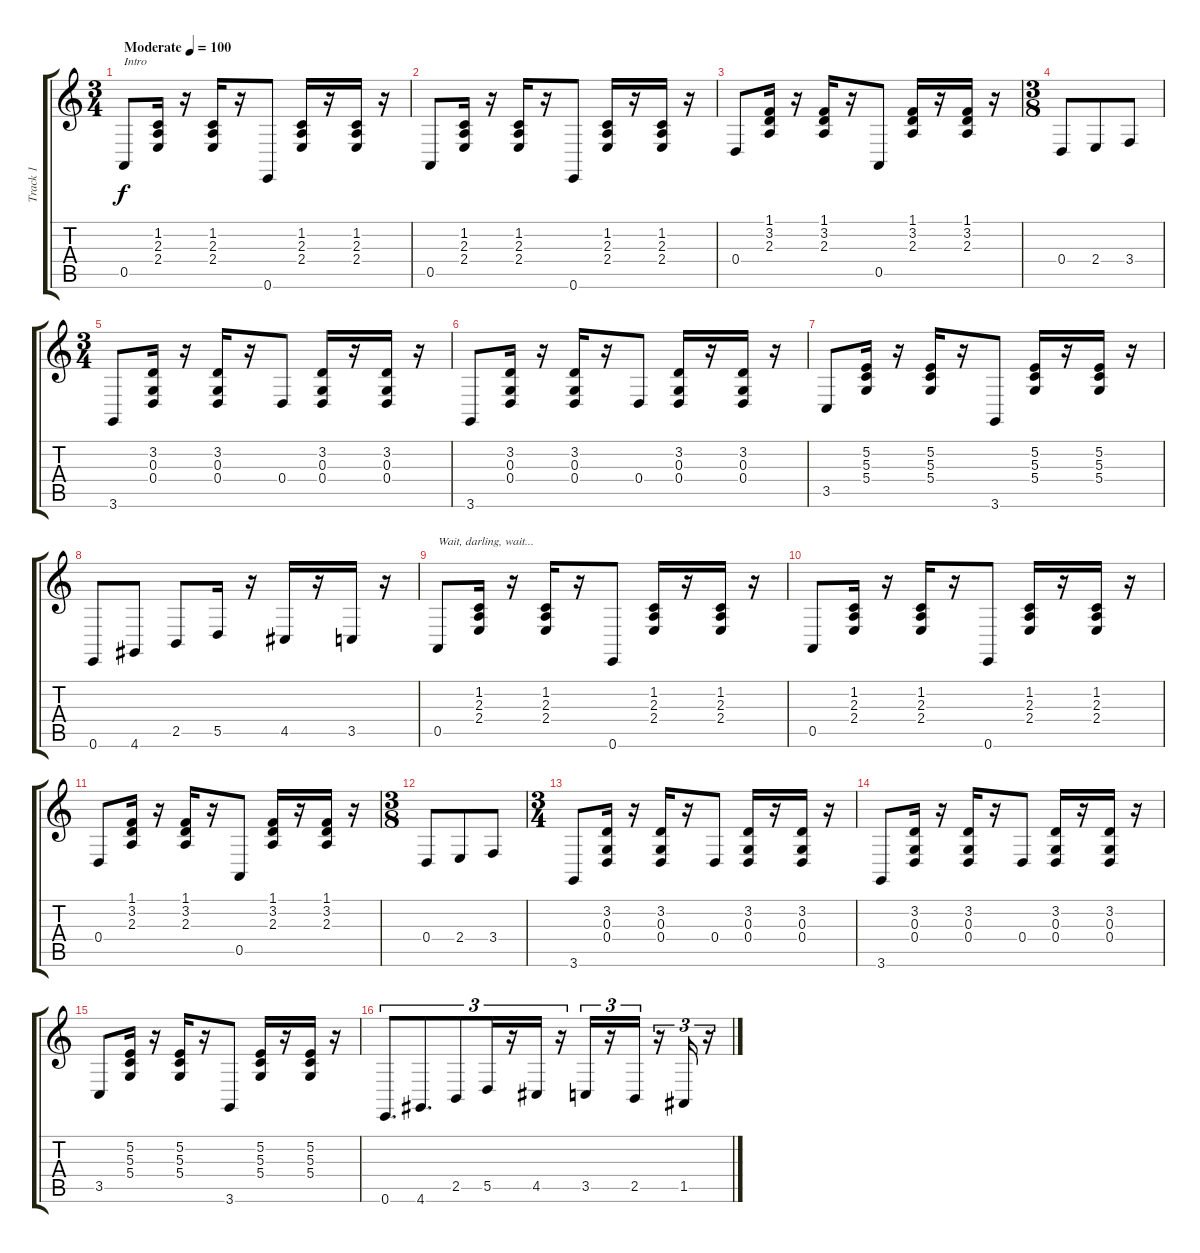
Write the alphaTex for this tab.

\track ("Track 1" "Track 1") {instrument acousticgrandpiano}
\staff {score tabs}
\tuning (E4 B3 G3 D3 A2 E2) {hide}
\ts (3 4)
\tempo (100 "Moderate")
\clef g2
\ks c
0.5.8{txt "Intro" dy f instrument acousticgrandpiano} (1.2 2.3 2.4).16 r.16 (1.2 2.3 2.4).16 r.16 0.6.8 (1.2 2.3 2.4).16 r.16 (1.2 2.3 2.4).16 r.16 |
0.5.8 (1.2 2.3 2.4).16 r.16 (1.2 2.3 2.4).16 r.16 0.6.8 (1.2 2.3 2.4).16 r.16 (1.2 2.3 2.4).16 r.16 |
0.4.8 (1.1 3.2 2.3).16 r.16 (1.1 3.2 2.3).16 r.16 0.5.8 (1.1 3.2 2.3).16 r.16 (1.1 3.2 2.3).16 r.16 |
\ts (3 8)
0.4.8 2.4.8 3.4.8 |
\ts (3 4)
3.6.8 (3.2 0.3 0.4).16 r.16 (3.2 0.3 0.4).16 r.16 0.4.8 (3.2 0.3 0.4).16 r.16 (3.2 0.3 0.4).16 r.16 |
3.6.8 (3.2 0.3 0.4).16 r.16 (3.2 0.3 0.4).16 r.16 0.4.8 (3.2 0.3 0.4).16 r.16 (3.2 0.3 0.4).16 r.16 |
3.5.8 (5.2 5.3 5.4).16 r.16 (5.2 5.3 5.4).16 r.16 3.6.8 (5.2 5.3 5.4).16 r.16 (5.2 5.3 5.4).16 r.16 |
0.6.8 4.6.8 2.5.8 5.5.16 r.16 4.5.16 r.16 3.5.16 r.16 |
0.5.8{txt "Wait, darling, wait..."} (1.2 2.3 2.4).16 r.16 (1.2 2.3 2.4).16 r.16 0.6.8 (1.2 2.3 2.4).16 r.16 (1.2 2.3 2.4).16 r.16 |
0.5.8 (1.2 2.3 2.4).16 r.16 (1.2 2.3 2.4).16 r.16 0.6.8 (1.2 2.3 2.4).16 r.16 (1.2 2.3 2.4).16 r.16 |
0.4.8 (1.1 3.2 2.3).16 r.16 (1.1 3.2 2.3).16 r.16 0.5.8 (1.1 3.2 2.3).16 r.16 (1.1 3.2 2.3).16 r.16 |
\ts (3 8)
0.4.8 2.4.8 3.4.8 |
\ts (3 4)
3.6.8 (3.2 0.3 0.4).16 r.16 (3.2 0.3 0.4).16 r.16 0.4.8 (3.2 0.3 0.4).16 r.16 (3.2 0.3 0.4).16 r.16 |
3.6.8 (3.2 0.3 0.4).16 r.16 (3.2 0.3 0.4).16 r.16 0.4.8 (3.2 0.3 0.4).16 r.16 (3.2 0.3 0.4).16 r.16 |
3.5.8 (5.2 5.3 5.4).16 r.16 (5.2 5.3 5.4).16 r.16 3.6.8 (5.2 5.3 5.4).16 r.16 (5.2 5.3 5.4).16 r.16 |
0.6.8{d tu (3 2)} 4.6.8{d tu (3 2)} 2.5.8{tu (3 2)} 5.5.16{tu (3 2)} r.16{tu (3 2)} 4.5.16{tu (3 2)} r.16{tu (3 2)} 3.5.16{tu (3 2)} r.16{tu (3 2)} 2.5.16{tu (3 2)} r.16{tu (3 2)} 1.5.16{tu (3 2)} r.16{tu (3 2)}
